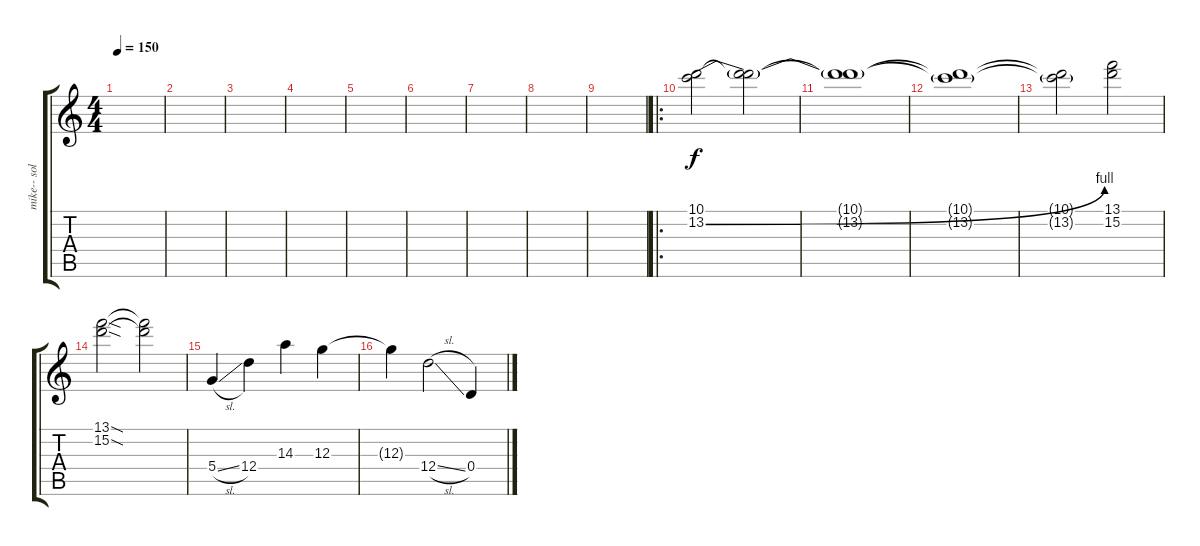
\track ("mike-- solo" "mike-- sol") {instrument overdrivenguitar}
\staff {score tabs}
\tuning (E4 B3 G3 D3 A2 E2) {hide}
\ts (4 4)
\tempo 150
\clef g2
\ks c
|
|
|
|
|
|
|
|
|
\ro
(10.1 13.2{be (bend 0 0 60 4)}).2 (10.1{t} 13.2{t}).2 |
(10.1{t} 13.2{t}).1 |
(10.1{t} 13.2{t}).1 |
(10.1{t} 13.2{t}).2 (13.1 15.2).2 |
(13.1{sod} 15.2{sod}).2 (13.1{t} 15.2{t}).2 |
5.4{sl}.4 12.4.4 14.3.4 12.3.4 |
12.3{t}.4 12.4{sl}.2 0.4.4
